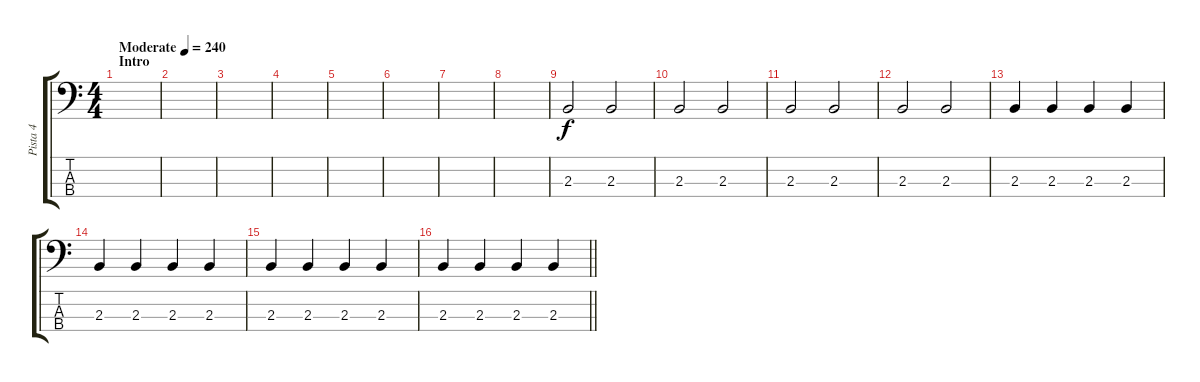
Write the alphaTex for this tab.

\track ("Pista 4" "Pista 4") {instrument electricbassfinger}
\staff {score tabs}
\tuning (G2 D2 A1 E1) {hide}
\ts (4 4)
\section ("" "Intro")
\tempo (240 "Moderate")
\clef f4
\ks c
|
|
|
|
|
|
|
|
2.3.2 2.3.2 |
2.3.2 2.3.2 |
2.3.2 2.3.2 |
2.3.2 2.3.2 |
2.3.4 2.3.4 2.3.4 2.3.4 |
2.3.4 2.3.4 2.3.4 2.3.4 |
2.3.4 2.3.4 2.3.4 2.3.4 |
\barLineRight lightlight
2.3.4 2.3.4 2.3.4 2.3.4
